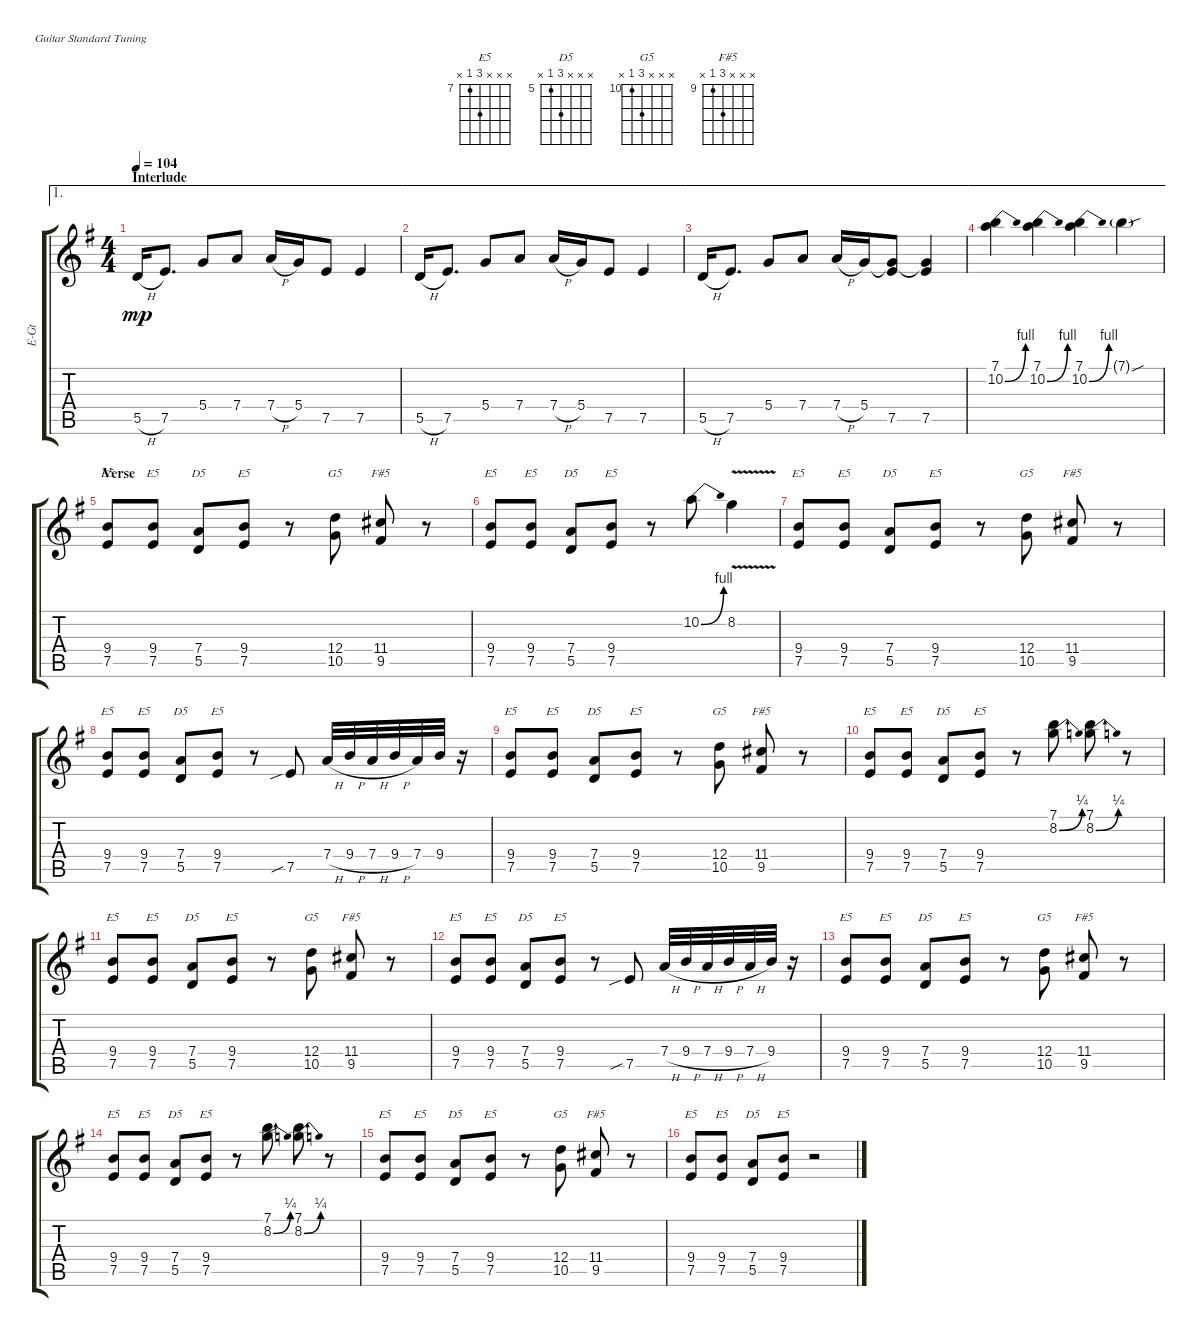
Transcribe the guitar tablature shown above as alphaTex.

\defaultSystemsLayout 4
\track ("Tonny Iommi" "E-Gt") {instrument distortionguitar}
\staff {score tabs}
\tuning (E4 B3 G3 D3 A2 E2)
\chord ("E5" x x x 9 7 x) {firstfret 7}
\chord ("D5" x x x 7 5 x) {firstfret 5}
\chord ("G5" x x x 12 10 x) {firstfret 10}
\chord ("F#5" x x x 11 9 x) {firstfret 9}
\ae 1
\ts (4 4)
\section ("" "Interlude")
\tempo 104
\clef g2
\ks g
5.5{h}.16{dy mp} 7.5.8{d} 5.4.8 7.4.8 7.4{h}.16 5.4.16 7.5.8 7.5.4 |
\ae 1
5.5{h}.16 7.5.8{d} 5.4.8 7.4.8 7.4{h}.16 5.4.16 7.5.8 7.5.4 |
\ae 1
5.5{h}.16 7.5.8{d} 5.4.8 7.4.8 7.4{h}.16 5.4.16 (7.5 5.4{t}).8 (7.5 5.4{t}).4 |
\ae 1
(7.1 10.2{be (bend 0 0 15 4)}).4 (10.2{be (bend 0 0 15 4)} 7.1).4 (10.2{be (bend 0 0 15 4)} 7.1).4 7.1{sou g}.4 |
\section ("" "Verse")
(7.5 9.4).8{ch "E5"} (7.5 9.4).8{ch "E5"} (5.5 7.4).8{ch "D5"} (7.5 9.4).8{ch "E5"} r.8 (12.4 10.5).8{ch "G5"} (9.5 11.4).8{ch "F#5"} r.8 |
(7.5 9.4).8{ch "E5"} (7.5 9.4).8{ch "E5"} (5.5 7.4).8{ch "D5"} (7.5 9.4).8{ch "E5"} r.8 10.2{be (bend 0 0 15 4)}.8 8.2{v}.4 |
(7.5 9.4).8{ch "E5"} (7.5 9.4).8{ch "E5"} (5.5 7.4).8{ch "D5"} (7.5 9.4).8{ch "E5"} r.8 (10.5 12.4).8{ch "G5"} (9.5 11.4).8{ch "F#5"} r.8 |
(7.5 9.4).8{ch "E5"} (7.5 9.4).8{ch "E5"} (5.5 7.4).8{ch "D5"} (7.5 9.4).8{ch "E5"} r.8 7.5{sib}.8 7.4{h}.32 9.4{h}.32 7.4{h}.32 9.4{h}.32 7.4.32 9.4.32 r.16 |
(7.5 9.4).8{ch "E5"} (7.5 9.4).8{ch "E5"} (5.5 7.4).8{ch "D5"} (7.5 9.4).8{ch "E5"} r.8 (10.5 12.4).8{ch "G5"} (9.5 11.4).8{ch "F#5"} r.8 |
(9.4 7.5).8{ch "E5"} (7.5 9.4).8{ch "E5"} (7.4 5.5).8{ch "D5"} (7.5 9.4).8{ch "E5"} r.8 (7.1 8.2{be (bend 0 0 13.2 1)}).8 (8.2{be (bend 0 0 13.2 1)} 7.1).8 r.8 |
(7.5 9.4).8{ch "E5"} (7.5 9.4).8{ch "E5"} (5.5 7.4).8{ch "D5"} (7.5 9.4).8{ch "E5"} r.8 (10.5 12.4).8{ch "G5"} (9.5 11.4).8{ch "F#5"} r.8 |
(7.5 9.4).8{ch "E5"} (7.5 9.4).8{ch "E5"} (5.5 7.4).8{ch "D5"} (7.5 9.4).8{ch "E5"} r.8 7.5{sib}.8 7.4{h}.32 9.4{h}.32 7.4{h}.32 9.4{h}.32 7.4{h}.32 9.4.32 r.16 |
(7.5 9.4).8{ch "E5"} (7.5 9.4).8{ch "E5"} (5.5 7.4).8{ch "D5"} (7.5 9.4).8{ch "E5"} r.8 (10.5 12.4).8{ch "G5"} (9.5 11.4).8{ch "F#5"} r.8 |
(9.4 7.5).8{ch "E5"} (7.5 9.4).8{ch "E5"} (7.4 5.5).8{ch "D5"} (7.5 9.4).8{ch "E5"} r.8 (7.1 8.2{be (bend 0 0 13.2 1)}).8 (8.2{be (bend 0 0 13.2 1)} 7.1).8 r.8 |
(7.5 9.4).8{ch "E5"} (7.5 9.4).8{ch "E5"} (5.5 7.4).8{ch "D5"} (7.5 9.4).8{ch "E5"} r.8 (10.5 12.4).8{ch "G5"} (9.5 11.4).8{ch "F#5"} r.8 |
(7.5 9.4).8{ch "E5"} (7.5 9.4).8{ch "E5"} (5.5 7.4).8{ch "D5"} (7.5 9.4).8{ch "E5"} r.2
